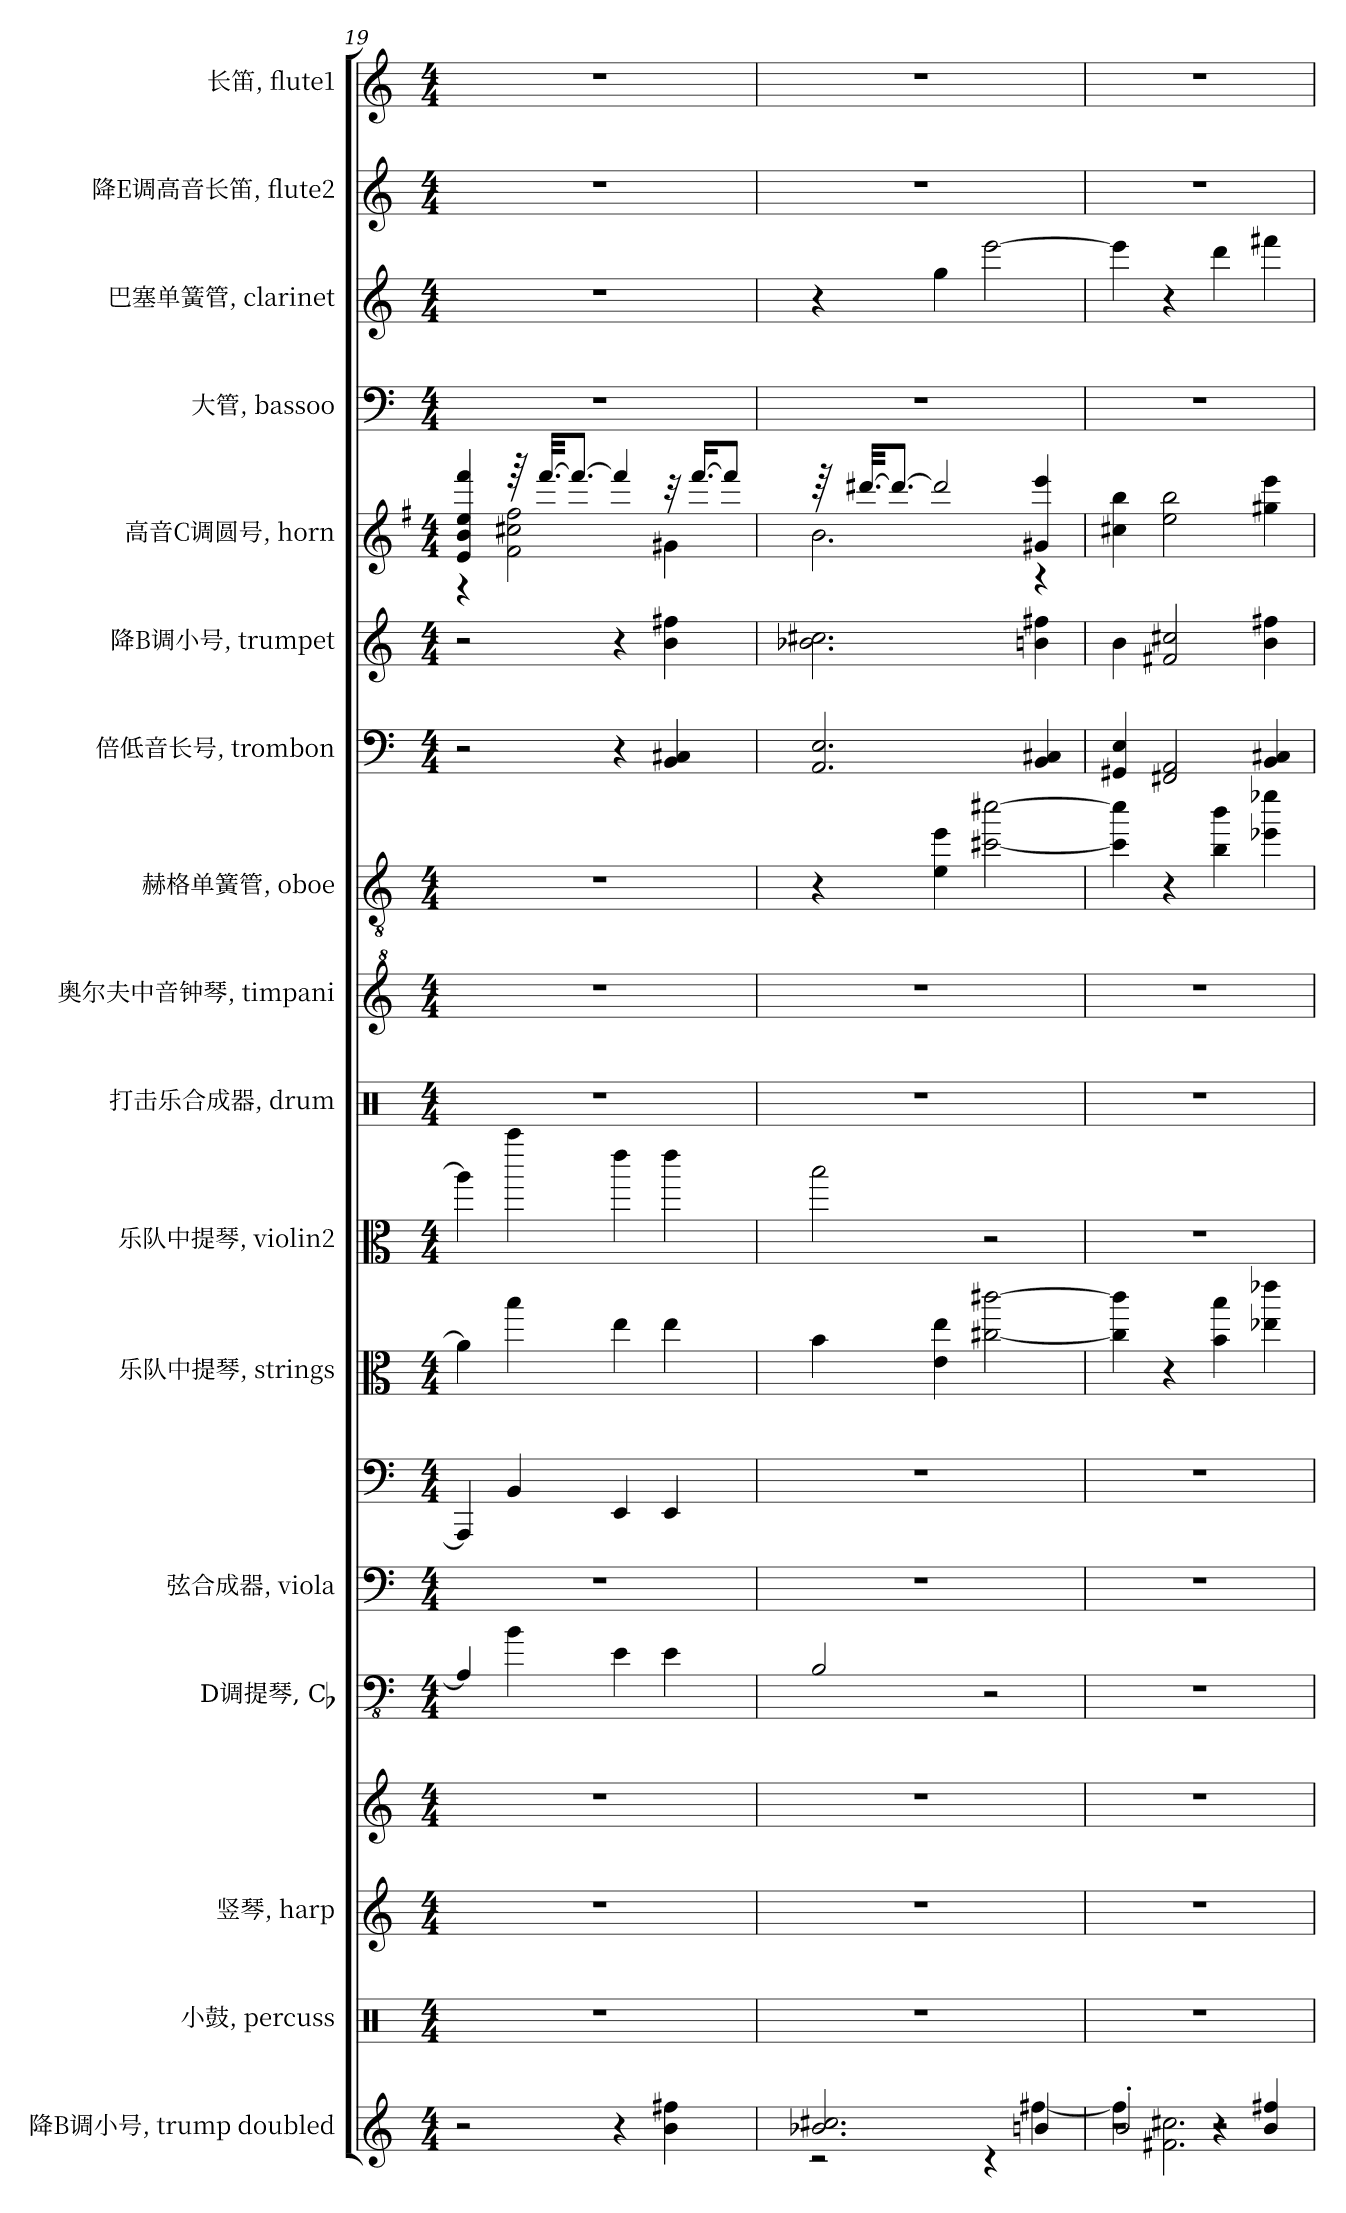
**kern	**kern	**kern	**kern	**kern	**kern	**kern	**kern	**kern	**kern	**kern	**kern	**kern	**kern	**kern	**kern	**kern	**kern	**kern
*part17	*part16	*part15	*part15	*part14	*part13	*part13	*part12	*part11	*part10	*part9	*part8	*part7	*part6	*part5	*part4	*part3	*part2	*part1
*staff19	*staff18	*staff17	*staff16	*staff15	*staff14	*staff13	*staff12	*staff11	*staff10	*staff9	*staff8	*staff7	*staff6	*staff5	*staff4	*staff3	*staff2	*staff1
*I"降B调小号, trump doubled	*I"小鼓, percuss	*I"竖琴, harp	*	*I"D调提琴, Cb	*I"弦合成器, viola	*	*I"乐队中提琴, strings	*I"乐队中提琴, violin2	*I"打击乐合成器, drum	*I"奥尔夫中音钟琴, timpani	*I"赫格单簧管, oboe	*I"倍低音长号, trombon	*I"降B调小号, trumpet	*I"高音C调圆号, horn	*I"大管, bassoo	*I"巴塞单簧管, clarinet	*I"降E调高音长笛, flute2	*I"长笛, flute1
*	*	*I'Hrp.	*	*	*	*	*	*	*	*	*	*	*I'B♭ Tpt.	*	*	*	*	*I'Fl.
!!LO:PB:g=z
*clefG2	*clefX	*clefG2	*clefG2	*clefFv4	*clefF4	*clefF4	*clefC3	*clefC3	*clefX	*clefG^2	*clefGv2	*clefF4	*clefG2	*clefG2	*clefF4	*clefG2	*clefG2	*clefG2
*ITrd1c2	*	*	*	*ITrd7c12	*	*	*	*	*	*	*	*	*ITrd1c2	*ITrd4c7	*	*ITrd2c3	*ITrd-2c-3	*
*k[b-e-]	*k[]	*k[]	*k[]	*k[]	*k[]	*k[]	*k[]	*k[]	*k[]	*k[]	*k[]	*k[]	*k[b-e-]	*k[]	*k[]	*k[f#c#g#]	*k[b-e-a-]	*k[]
*M4/4	*M4/4	*M4/4	*M4/4	*M4/4	*M4/4	*M4/4	*M4/4	*M4/4	*M4/4	*M4/4	*M4/4	*M4/4	*M4/4	*M4/4	*M4/4	*M4/4	*M4/4	*M4/4
=19	=19	=19	=19	=19	=19	=19	=19	=19	=19	=19	=19	=19	=19	=19	=19	=19	=19	=19
*	*	*	*	*	*	*	*	*	*	*	*	*	*	*^	*	*	*	*
2r	1r	1r	1r	4AAA/]	1r	4AAA/]	4a\]	4aa\]	1r	1r	1r	2r	2r	4A/ 4e/ 4a/ 4bb/	4r	1r	1r	1r	1r
.	.	.	.	4BB\	.	4BB/	4bb\	4bbb\	.	.	.	.	.	64r	2B\ 2f#X\ 2b\	.	.	.	.
.	.	.	.	.	.	.	.	.	.	.	.	.	.	[32.bb/KKL	.	.	.	.	.
.	.	.	.	.	.	.	.	.	.	.	.	.	.	8.bb/J_	.	.	.	.	.
4r	.	.	.	4EE\	.	4EE/	4ee\	4eee\	.	.	.	4r	4r	4bb/]	.	.	.	.	.
4a\ 4een\	.	.	.	4EE\	.	4EE/	4ee\	4eee\	.	.	.	4BB/ 4C#X/	4a\ 4een\	32r	4c#X\	.	.	.	.
.	.	.	.	.	.	.	.	.	.	.	.	.	.	[16.bb/KL	.	.	.	.	.
.	.	.	.	.	.	.	.	.	.	.	.	.	.	8bb/J]	.	.	.	.	.
=20	=20	=20	=20	=20	=20	=20	=20	=20	=20	=20	=20	=20	=20	=20	=20	=20	=20	=20	=20
*	*	*	*	*	*	*	*	*	*	*	*	*	*	*	*	*	*	*	*MM66
*^	*	*	*	*	*	*	*	*	*	*	*	*	*	*	*	*	*	*	*
2.a-X/ 2.bn/	2r	1r	1r	1r	2BBB/	1r	1r	4b\	2bb\	1r	1r	4r	2.AA/ 2.E/	2.a-X\ 2.bn\	64r	2.e\	1r	4r	1r	1r
.	.	.	.	.	.	.	.	.	.	.	.	.	.	.	[32.gg#X/KKL	.	.	.	.	.
.	.	.	.	.	.	.	.	.	.	.	.	.	.	.	8.gg#/J_	.	.	.	.	.
.	.	.	.	.	.	.	.	4e\ 4ee\	.	.	.	4e\ 4ee\	.	.	2gg#/]	.	.	4ee\	.	.
.	4r	.	.	.	2r	.	.	[2cc#X\ [2ccc#X\	2r	.	.	[2cc#X\ [2ccc#X\	.	.	.	.	.	[2ccc#\	.	.
4an/	[4een\	.	.	.	.	.	.	.	.	.	.	.	4BB/ 4C#X/	4an\ 4een\	4c#X/ 4aa/	4r	.	.	.	.
*	*	*	*	*	*	*	*	*	*	*	*	*	*	*	*v	*v	*	*	*	*
=21	=21	=21	=21	=21	=21	=21	=21	=21	=21	=21	=21	=21	=21	=21	=21	=21	=21	=21	=21
*	*^	*	*	*	*	*	*	*	*	*	*	*	*	*	*	*	*	*	*
2r	4ee\]	2a'/	1r	1r	1r	1r	1r	1r	4cc#\] 4ccc#\]	1r	1r	1r	4cc#\] 4ccc#\]	4GG#X/ 4E/	4a\	4f#X\ 4ee\	1r	4ccc#\]	1r	1r
.	2.en\ 2.bn\	.	.	.	.	.	.	.	4r	.	.	.	4r	2FF#X/ 2AA/	2en/ 2bn/	2a\ 2ee\	.	4r	.	.
4r	.	2r	.	.	.	.	.	.	4b\ 4bb\	.	.	.	4b\ 4bb\	.	.	.	.	4bb\	.	.
4a/ 4een/	.	.	.	.	.	.	.	.	4ee-X\ 4eee-X\	.	.	.	4ee-X\ 4eee-X\	4BB/ 4C#X/	4a\ 4een\	4cc#X\ 4aa\	.	4ddd#X\	.	.
*v	*v	*v	*	*	*	*	*	*	*	*	*	*	*	*	*	*	*	*	*	*
=	=	=	=	=	=	=	=	=	=	=	=	=	=	=	=	=	=	=
*-	*-	*-	*-	*-	*-	*-	*-	*-	*-	*-	*-	*-	*-	*-	*-	*-	*-	*-
